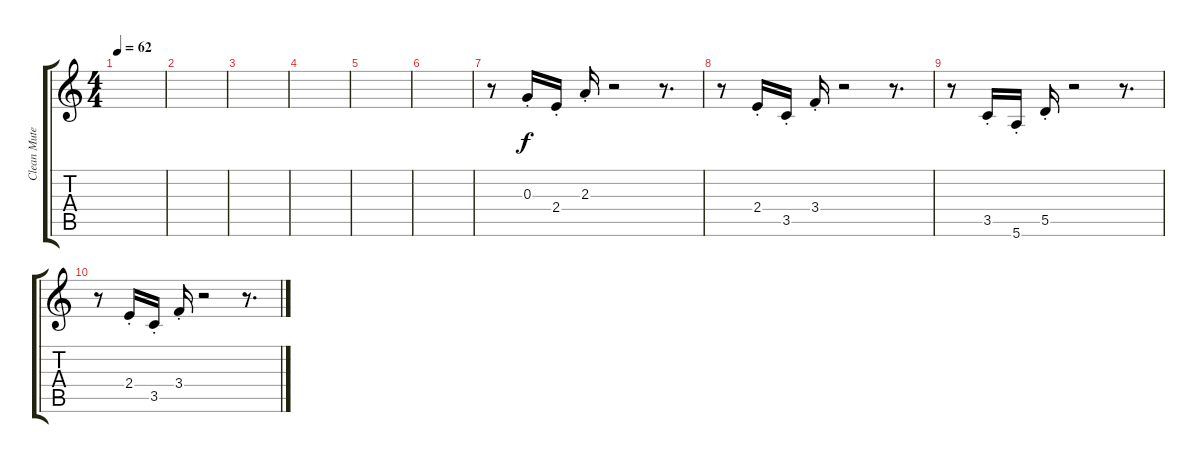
\track ("Clean Muted Guitar" "Clean Mute") {instrument electricguitarmuted}
\staff {score tabs}
\tuning (E4 B3 G3 D3 A2 E2) {hide}
\ts (4 4)
\tempo 62
\clef g2
\ks c
|
|
|
|
|
|
r.8 0.3{st}.16 2.4{st}.16 2.3{st}.16 r.2 r.8{d} |
r.8 2.4{st}.16 3.5{st}.16 3.4{st}.16 r.2 r.8{d} |
r.8 3.5{st}.16 5.6{st}.16 5.5{st}.16 r.2 r.8{d} |
r.8 2.4{st}.16 3.5{st}.16 3.4{st}.16 r.2 r.8{d}
